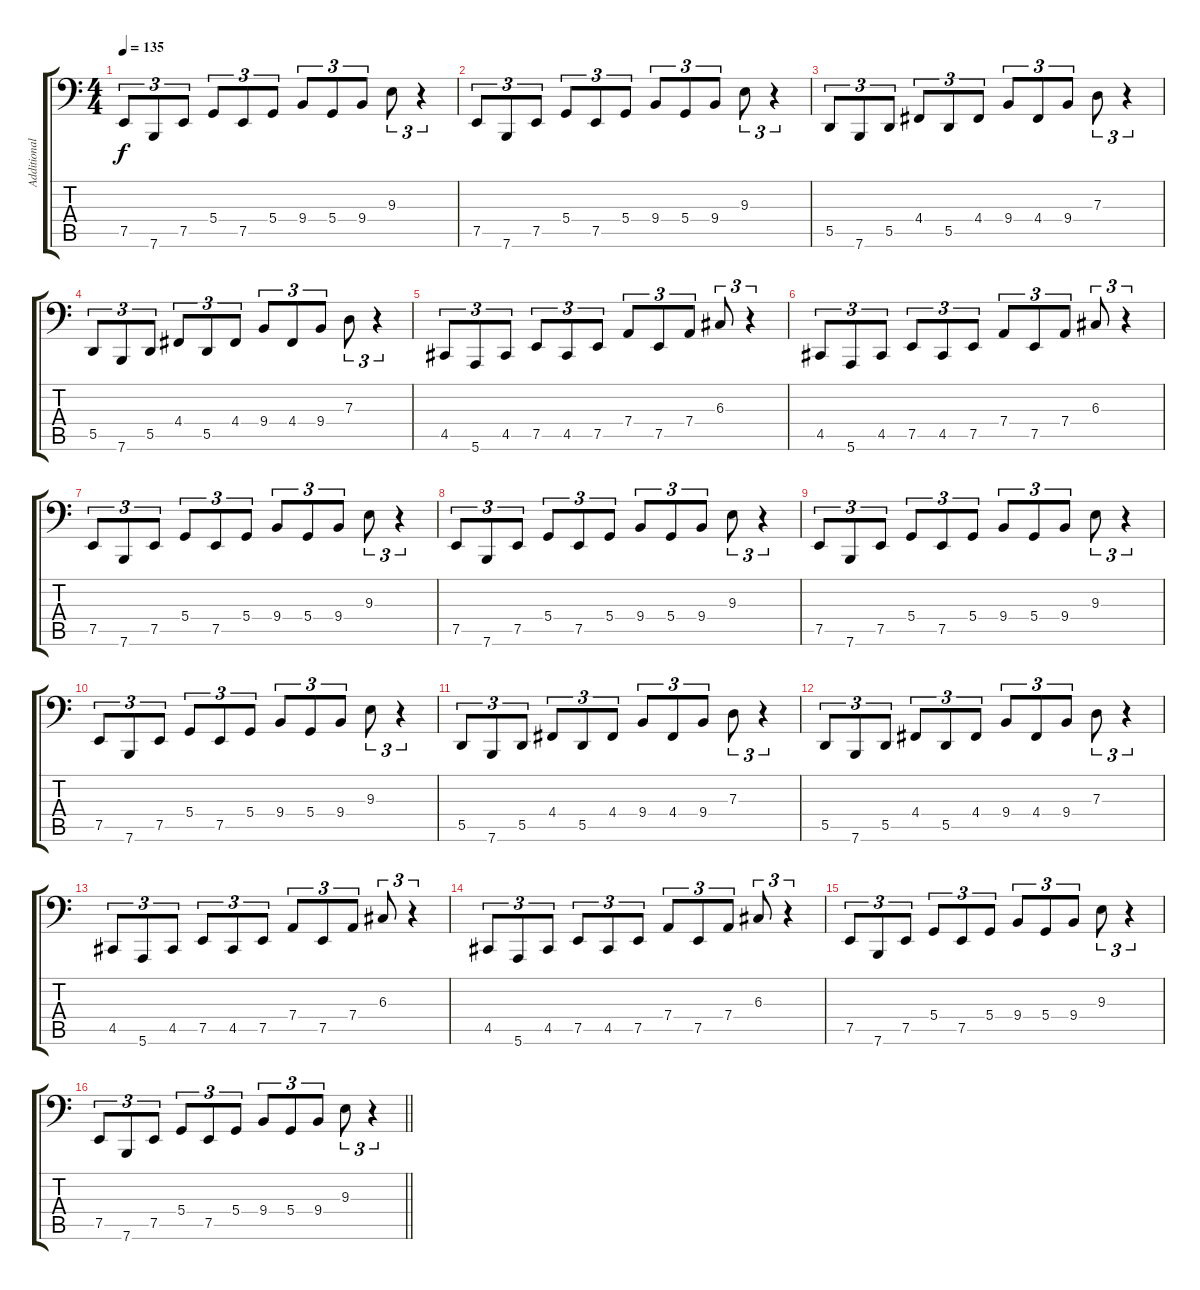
\track ("Additional Synth" "Additional") {instrument lead2sawtooth}
\staff {score tabs}
\tuning (E3 B2 G2 D2 A1 E1) {hide}
\ts (4 4)
\tempo 135
\clef f4
\ks c
7.5.8{tu (3 2) dy f} 7.6.8{tu (3 2)} 7.5.8{tu (3 2)} 5.4.8{tu (3 2)} 7.5.8{tu (3 2)} 5.4.8{tu (3 2)} 9.4.8{tu (3 2)} 5.4.8{tu (3 2)} 9.4.8{tu (3 2)} 9.3.8{tu (3 2)} r.4{tu (3 2)} |
7.5.8{tu (3 2)} 7.6.8{tu (3 2)} 7.5.8{tu (3 2)} 5.4.8{tu (3 2)} 7.5.8{tu (3 2)} 5.4.8{tu (3 2)} 9.4.8{tu (3 2)} 5.4.8{tu (3 2)} 9.4.8{tu (3 2)} 9.3.8{tu (3 2)} r.4{tu (3 2)} |
5.5.8{tu (3 2)} 7.6.8{tu (3 2)} 5.5.8{tu (3 2)} 4.4.8{tu (3 2)} 5.5.8{tu (3 2)} 4.4.8{tu (3 2)} 9.4.8{tu (3 2)} 4.4.8{tu (3 2)} 9.4.8{tu (3 2)} 7.3.8{tu (3 2)} r.4{tu (3 2)} |
5.5.8{tu (3 2)} 7.6.8{tu (3 2)} 5.5.8{tu (3 2)} 4.4.8{tu (3 2)} 5.5.8{tu (3 2)} 4.4.8{tu (3 2)} 9.4.8{tu (3 2)} 4.4.8{tu (3 2)} 9.4.8{tu (3 2)} 7.3.8{tu (3 2)} r.4{tu (3 2)} |
4.5.8{tu (3 2)} 5.6.8{tu (3 2)} 4.5.8{tu (3 2)} 7.5.8{tu (3 2)} 4.5.8{tu (3 2)} 7.5.8{tu (3 2)} 7.4.8{tu (3 2)} 7.5.8{tu (3 2)} 7.4.8{tu (3 2)} 6.3.8{tu (3 2)} r.4{tu (3 2)} |
4.5.8{tu (3 2)} 5.6.8{tu (3 2)} 4.5.8{tu (3 2)} 7.5.8{tu (3 2)} 4.5.8{tu (3 2)} 7.5.8{tu (3 2)} 7.4.8{tu (3 2)} 7.5.8{tu (3 2)} 7.4.8{tu (3 2)} 6.3.8{tu (3 2)} r.4{tu (3 2)} |
7.5.8{tu (3 2)} 7.6.8{tu (3 2)} 7.5.8{tu (3 2)} 5.4.8{tu (3 2)} 7.5.8{tu (3 2)} 5.4.8{tu (3 2)} 9.4.8{tu (3 2)} 5.4.8{tu (3 2)} 9.4.8{tu (3 2)} 9.3.8{tu (3 2)} r.4{tu (3 2)} |
7.5.8{tu (3 2)} 7.6.8{tu (3 2)} 7.5.8{tu (3 2)} 5.4.8{tu (3 2)} 7.5.8{tu (3 2)} 5.4.8{tu (3 2)} 9.4.8{tu (3 2)} 5.4.8{tu (3 2)} 9.4.8{tu (3 2)} 9.3.8{tu (3 2)} r.4{tu (3 2)} |
7.5.8{tu (3 2)} 7.6.8{tu (3 2)} 7.5.8{tu (3 2)} 5.4.8{tu (3 2)} 7.5.8{tu (3 2)} 5.4.8{tu (3 2)} 9.4.8{tu (3 2)} 5.4.8{tu (3 2)} 9.4.8{tu (3 2)} 9.3.8{tu (3 2)} r.4{tu (3 2)} |
7.5.8{tu (3 2)} 7.6.8{tu (3 2)} 7.5.8{tu (3 2)} 5.4.8{tu (3 2)} 7.5.8{tu (3 2)} 5.4.8{tu (3 2)} 9.4.8{tu (3 2)} 5.4.8{tu (3 2)} 9.4.8{tu (3 2)} 9.3.8{tu (3 2)} r.4{tu (3 2)} |
5.5.8{tu (3 2)} 7.6.8{tu (3 2)} 5.5.8{tu (3 2)} 4.4.8{tu (3 2)} 5.5.8{tu (3 2)} 4.4.8{tu (3 2)} 9.4.8{tu (3 2)} 4.4.8{tu (3 2)} 9.4.8{tu (3 2)} 7.3.8{tu (3 2)} r.4{tu (3 2)} |
5.5.8{tu (3 2)} 7.6.8{tu (3 2)} 5.5.8{tu (3 2)} 4.4.8{tu (3 2)} 5.5.8{tu (3 2)} 4.4.8{tu (3 2)} 9.4.8{tu (3 2)} 4.4.8{tu (3 2)} 9.4.8{tu (3 2)} 7.3.8{tu (3 2)} r.4{tu (3 2)} |
4.5.8{tu (3 2)} 5.6.8{tu (3 2)} 4.5.8{tu (3 2)} 7.5.8{tu (3 2)} 4.5.8{tu (3 2)} 7.5.8{tu (3 2)} 7.4.8{tu (3 2)} 7.5.8{tu (3 2)} 7.4.8{tu (3 2)} 6.3.8{tu (3 2)} r.4{tu (3 2)} |
4.5.8{tu (3 2)} 5.6.8{tu (3 2)} 4.5.8{tu (3 2)} 7.5.8{tu (3 2)} 4.5.8{tu (3 2)} 7.5.8{tu (3 2)} 7.4.8{tu (3 2)} 7.5.8{tu (3 2)} 7.4.8{tu (3 2)} 6.3.8{tu (3 2)} r.4{tu (3 2)} |
7.5.8{tu (3 2)} 7.6.8{tu (3 2)} 7.5.8{tu (3 2)} 5.4.8{tu (3 2)} 7.5.8{tu (3 2)} 5.4.8{tu (3 2)} 9.4.8{tu (3 2)} 5.4.8{tu (3 2)} 9.4.8{tu (3 2)} 9.3.8{tu (3 2)} r.4{tu (3 2)} |
\barLineRight lightlight
7.5.8{tu (3 2)} 7.6.8{tu (3 2)} 7.5.8{tu (3 2)} 5.4.8{tu (3 2)} 7.5.8{tu (3 2)} 5.4.8{tu (3 2)} 9.4.8{tu (3 2)} 5.4.8{tu (3 2)} 9.4.8{tu (3 2)} 9.3.8{tu (3 2)} r.4{tu (3 2)}
